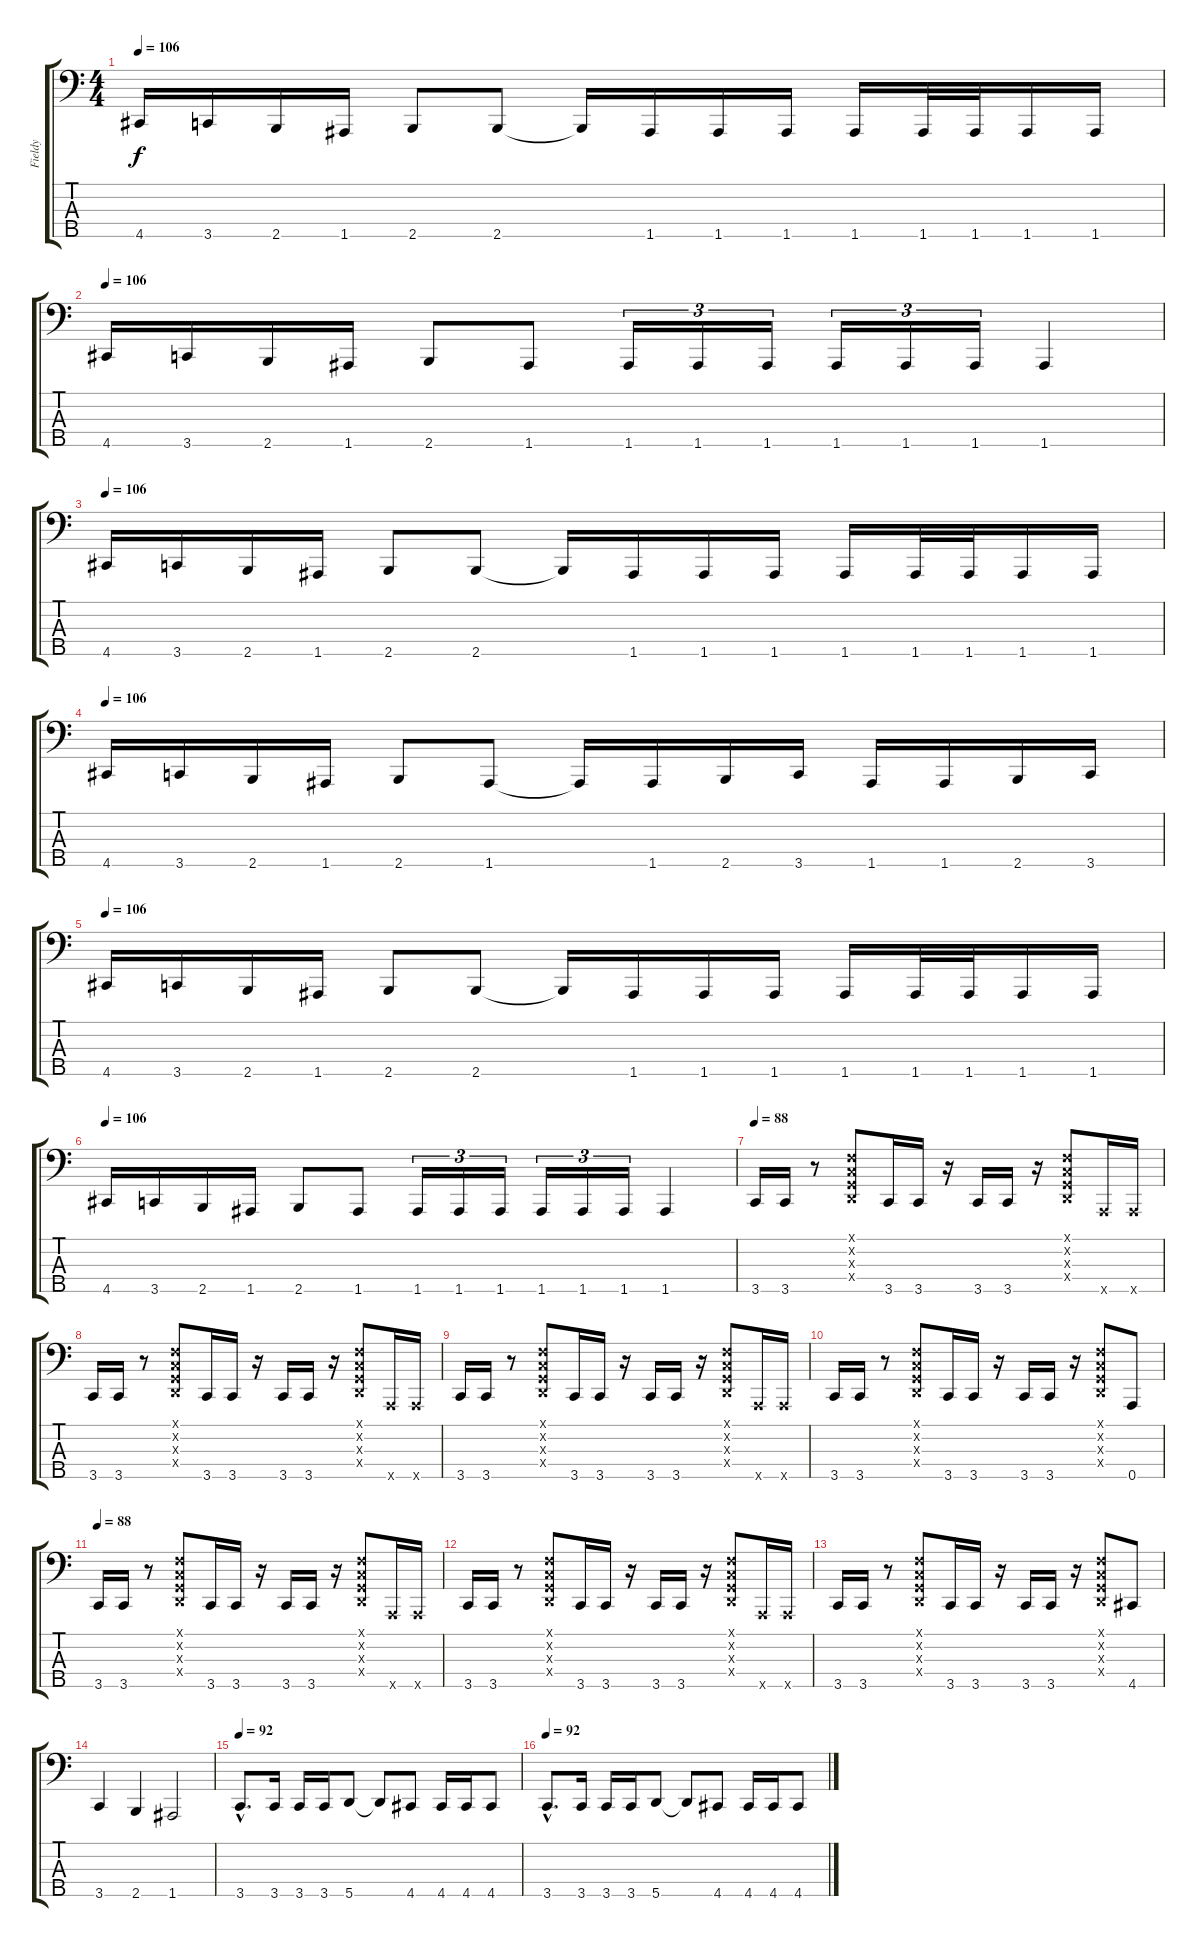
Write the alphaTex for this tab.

\track ("Fieldy" "Fieldy") {instrument slapbass1}
\staff {score tabs}
\tuning (F2 C2 G1 D1 A0) {hide}
\ts (4 4)
\tempo 106
\clef f4
\ks c
4.5.16{dy f} 3.5.16 2.5.16 1.5.16 2.5.8 2.5.8 2.5{t}.16 1.5.16 1.5.16 1.5.16 1.5.16 1.5.32 1.5.32 1.5.16 1.5.16 |
\tempo 106
4.5.16 3.5.16 2.5.16 1.5.16 2.5.8 1.5.8 1.5.16{tu (3 2)} 1.5.16{tu (3 2)} 1.5.16{tu (3 2)} 1.5.16{tu (3 2)} 1.5.16{tu (3 2)} 1.5.16{tu (3 2)} 1.5.4 |
\tempo 106
4.5.16 3.5.16 2.5.16 1.5.16 2.5.8 2.5.8 2.5{t}.16 1.5.16 1.5.16 1.5.16 1.5.16 1.5.32 1.5.32 1.5.16 1.5.16 |
\tempo 106
4.5.16 3.5.16 2.5.16 1.5.16 2.5.8 1.5.8 1.5{t}.16 1.5.16 2.5.16 3.5.16 1.5.16 1.5.16 2.5.16 3.5.16 |
\tempo 106
4.5.16 3.5.16 2.5.16 1.5.16 2.5.8 2.5.8 2.5{t}.16 1.5.16 1.5.16 1.5.16 1.5.16 1.5.32 1.5.32 1.5.16 1.5.16 |
\tempo 106
4.5.16 3.5.16 2.5.16 1.5.16 2.5.8 1.5.8 1.5.16{tu (3 2)} 1.5.16{tu (3 2)} 1.5.16{tu (3 2)} 1.5.16{tu (3 2)} 1.5.16{tu (3 2)} 1.5.16{tu (3 2)} 1.5.4 |
\tempo 88
3.5.16{instrument slapbass1} 3.5.16 r.8 (0.1{x} 0.2{x} 0.3{x} 0.4{x}).8 3.5.16 3.5.16 r.16 3.5.16 3.5.16 r.16 (0.1{x} 0.2{x} 0.3{x} 0.4{x}).8 0.5{x}.16 0.5{x}.16 |
3.5.16 3.5.16 r.8 (0.1{x} 0.2{x} 0.3{x} 0.4{x}).8 3.5.16 3.5.16 r.16 3.5.16 3.5.16 r.16 (0.1{x} 0.2{x} 0.3{x} 0.4{x}).8 0.5{x}.16 0.5{x}.16 |
3.5.16 3.5.16 r.8 (0.1{x} 0.2{x} 0.3{x} 0.4{x}).8 3.5.16 3.5.16 r.16 3.5.16 3.5.16 r.16 (0.1{x} 0.2{x} 0.3{x} 0.4{x}).8 0.5{x}.16 0.5{x}.16 |
3.5.16 3.5.16 r.8 (0.1{x} 0.2{x} 0.3{x} 0.4{x}).8 3.5.16 3.5.16 r.16 3.5.16 3.5.16 r.16 (0.1{x} 0.2{x} 0.3{x} 0.4{x}).8 0.5.8 |
\tempo 88
3.5.16 3.5.16 r.8 (0.1{x} 0.2{x} 0.3{x} 0.4{x}).8 3.5.16 3.5.16 r.16 3.5.16 3.5.16 r.16 (0.1{x} 0.2{x} 0.3{x} 0.4{x}).8 0.5{x}.16 0.5{x}.16 |
3.5.16 3.5.16 r.8 (0.1{x} 0.2{x} 0.3{x} 0.4{x}).8 3.5.16 3.5.16 r.16 3.5.16 3.5.16 r.16 (0.1{x} 0.2{x} 0.3{x} 0.4{x}).8 0.5{x}.16 0.5{x}.16 |
3.5.16 3.5.16 r.8 (0.1{x} 0.2{x} 0.3{x} 0.4{x}).8 3.5.16 3.5.16 r.16 3.5.16 3.5.16 r.16 (0.1{x} 0.2{x} 0.3{x} 0.4{x}).8 4.5.8 |
3.5.4 2.5.4 1.5.2 |
\tempo 92
3.5{hac}.8{d} 3.5.16 3.5.16 3.5.16 5.5.8 5.5{t}.8 4.5.8 4.5.16 4.5.16 4.5.8 |
\tempo 92
3.5{hac}.8{d} 3.5.16 3.5.16 3.5.16 5.5.8 5.5{t}.8 4.5.8 4.5.16 4.5.16 4.5.8
